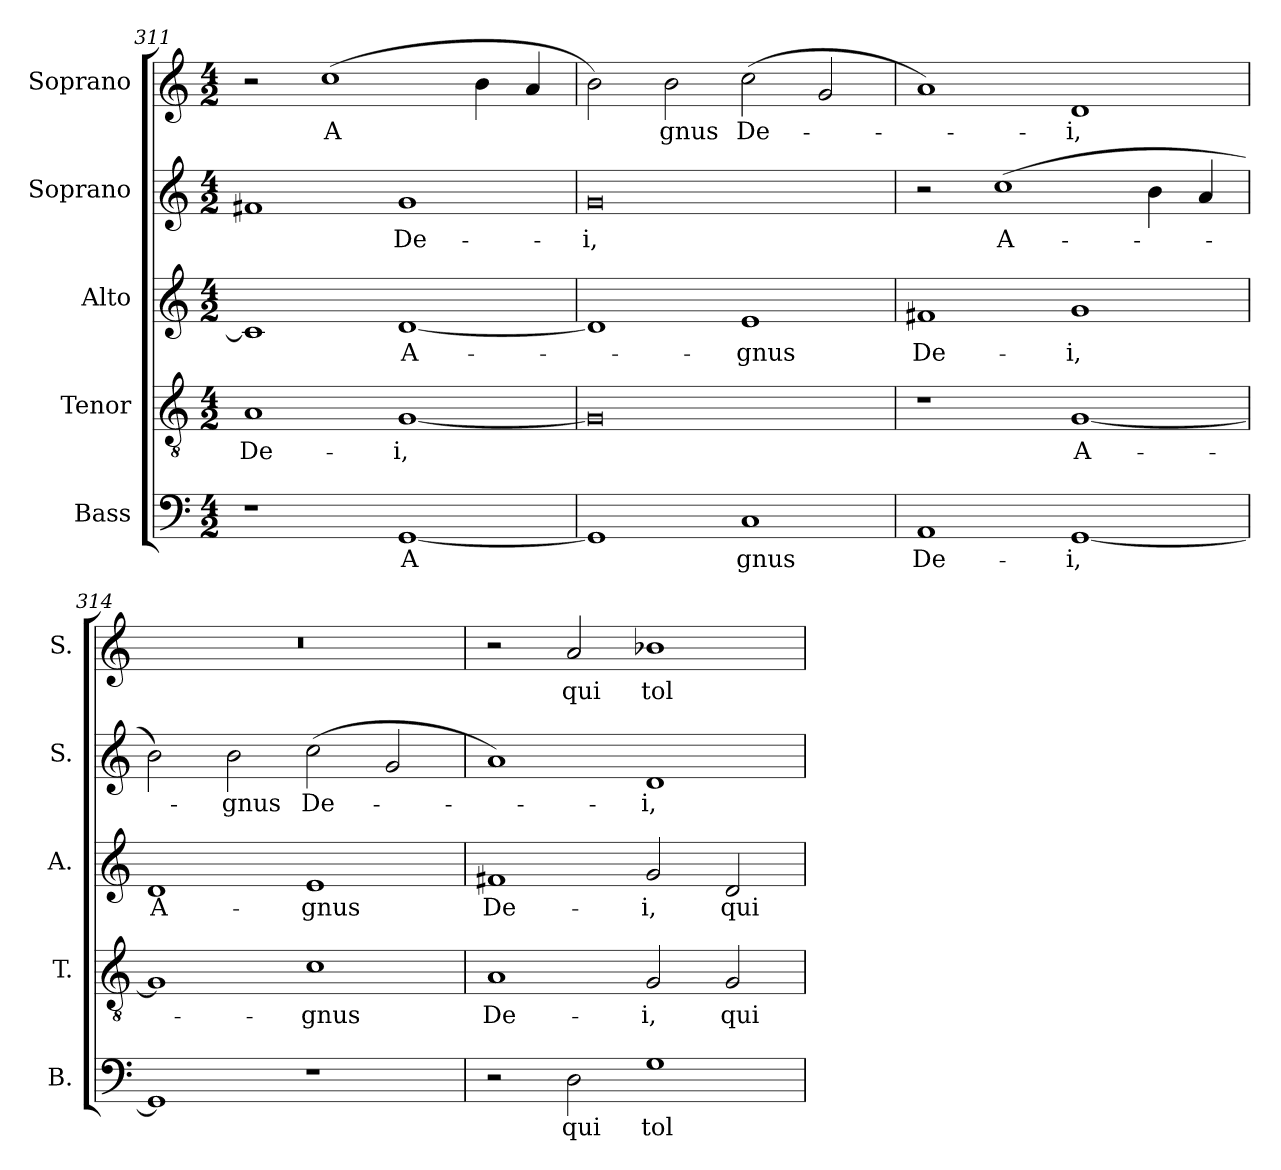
**kern	**text	**kern	**text	**kern	**text	**kern	**text	**kern	**text
*part5	*part5	*part4	*part4	*part3	*part3	*part2	*part2	*part1	*part1
*staff5	*staff5	*staff4	*staff4	*staff3	*staff3	*staff2	*staff2	*staff1	*staff1
*I"Bass	*	*I"Tenor	*	*I"Alto	*	*I"Soprano	*	*I"Soprano	*
*I'B.	*	*I'T.	*	*I'A.	*	*I'S.	*	*I'S.	*
*clefF4	*	*clefGv2	*	*clefG2	*	*clefG2	*	*clefG2	*
*	*	*ITrd7c12	*	*	*	*	*	*	*
*k[]	*	*k[]	*	*k[]	*	*k[]	*	*k[]	*
*C:	*	*C:	*	*C:	*	*C:	*	*C:	*
*M4/2	*	*M4/2	*	*M4/2	*	*M4/2	*	*M4/2	*
=311	=311	=311	=311	=311	=311	=311	=311	=311	=311
!	!	!	!LO:LY:b:color=#000000	!	!	!	!	!	!
1r	.	1AAi	De-	1ci]	.	1f#Xi	.	2r	.
!	!	!	!	!	!	!	!	!	!LO:LY:b:color=#000000
.	.	.	.	.	.	.	.	(1cci	A-
!	!LO:LY:b:color=#000000	!	!	!	!	!	!	!	!
!	!	!	!LO:LY:b:color=#000000	!	!	!	!	!	!
!	!	!	!	!	!LO:LY:b:color=#000000	!	!	!	!
!	!	!	!	!	!	!	!LO:LY:b:color=#000000	!	!
[1GGi	A-	[1GGi	-i,	[1di	A-	1gi	De-	.	.
.	.	.	.	.	.	.	.	4bi\	.
.	.	.	.	.	.	.	.	4ai/	.
=312	=312	=312	=312	=312	=312	=312	=312	=312	=312
!	!LO:LY:b:color=#000000	!	!	!	!	!	!	!	!
!	!	!	!	!	!	!	!LO:LY:b:color=#000000	!	!
!	!	!	!	!	!	!	!	!	!LO:LY:b:color=#000000
1GGi]	--	0GGi]	.	1di]	.	0gi	-i,	2bi\)	--
!	!	!	!	!	!	!	!	!	!LO:LY:b:color=#000000
.	.	.	.	.	.	.	.	2bi\	gnus
!	!LO:LY:b:color=#000000	!	!	!	!	!	!	!	!
!	!	!	!	!	!LO:LY:b:color=#000000	!	!	!	!
!	!	!	!	!	!	!	!	!	!LO:LY:b:color=#000000
1Ci	gnus	.	.	1ei	-gnus	.	.	(2cci\	De-
.	.	.	.	.	.	.	.	2gi/	.
=313	=313	=313	=313	=313	=313	=313	=313	=313	=313
!	!LO:LY:b:color=#000000	!	!	!	!	!	!	!	!
!	!	!	!	!	!LO:LY:b:color=#000000	!	!	!	!
1AAi	De-	1r	.	1f#Xi	De-	2r	.	1ai)	.
!	!	!	!	!	!	!	!LO:LY:b:color=#000000	!	!
.	.	.	.	.	.	(1cci	A-	.	.
!	!LO:LY:b:color=#000000	!	!	!	!	!	!	!	!
!	!	!	!LO:LY:b:color=#000000	!	!	!	!	!	!
!	!	!	!	!	!LO:LY:b:color=#000000	!	!	!	!
!	!	!	!	!	!	!	!	!	!LO:LY:b:color=#000000
[1GGi	-i,	[1GGi	A-	1gi	-i,	.	.	1di	-i,
.	.	.	.	.	.	4bi\	.	.	.
.	.	.	.	.	.	4ai/	.	.	.
!!LO:LB:g=z
=314	=314	=314	=314	=314	=314	=314	=314	=314	=314
!	!	!	!	!	!LO:LY:b:color=#000000	!	!	!LO:N:vis=1	!
1GGi]	.	1GGi]	.	1di	A-	2bi\)	.	0r	.
!	!	!	!	!	!	!	!LO:LY:b:color=#000000	!	!
.	.	.	.	.	.	2bi\	-gnus	.	.
!	!	!	!LO:LY:b:color=#000000	!	!	!	!	!	!
!	!	!	!	!	!LO:LY:b:color=#000000	!	!	!	!
!	!	!	!	!	!	!	!LO:LY:b:color=#000000	!	!
1r	.	1Ci	-gnus	1ei	-gnus	(2cci\	De-	.	.
.	.	.	.	.	.	2gi/	.	.	.
=315	=315	=315	=315	=315	=315	=315	=315	=315	=315
!	!	!	!LO:LY:b:color=#000000	!	!	!	!	!	!
!	!	!	!	!	!LO:LY:b:color=#000000	!	!	!	!
2r	.	1AAi	De-	1f#Xi	De-	1ai)	.	2r	.
!	!LO:LY:b:color=#000000	!	!	!	!	!	!	!	!
!	!	!	!	!	!	!	!	!	!LO:LY:b:color=#000000
2Di\	qui	.	.	.	.	.	.	2ai/	qui
!	!LO:LY:b:color=#000000	!	!	!	!	!	!	!	!
!	!	!	!LO:LY:b:color=#000000	!	!	!	!	!	!
!	!	!	!	!	!LO:LY:b:color=#000000	!	!	!	!
!	!	!	!	!	!	!	!LO:LY:b:color=#000000	!	!
!	!	!	!	!	!	!	!	!	!LO:LY:b:color=#000000
1Gi	tol-	2GGi/	-i,	2gi/	-i,	1di	-i,	1b-Xi	tol-
!	!	!	!LO:LY:b:color=#000000	!	!	!	!	!	!
!	!	!	!	!	!LO:LY:b:color=#000000	!	!	!	!
.	.	2GGi/	qui	2di/	qui	.	.	.	.
=	=	=	=	=	=	=	=	=	=
*-	*-	*-	*-	*-	*-	*-	*-	*-	*-
